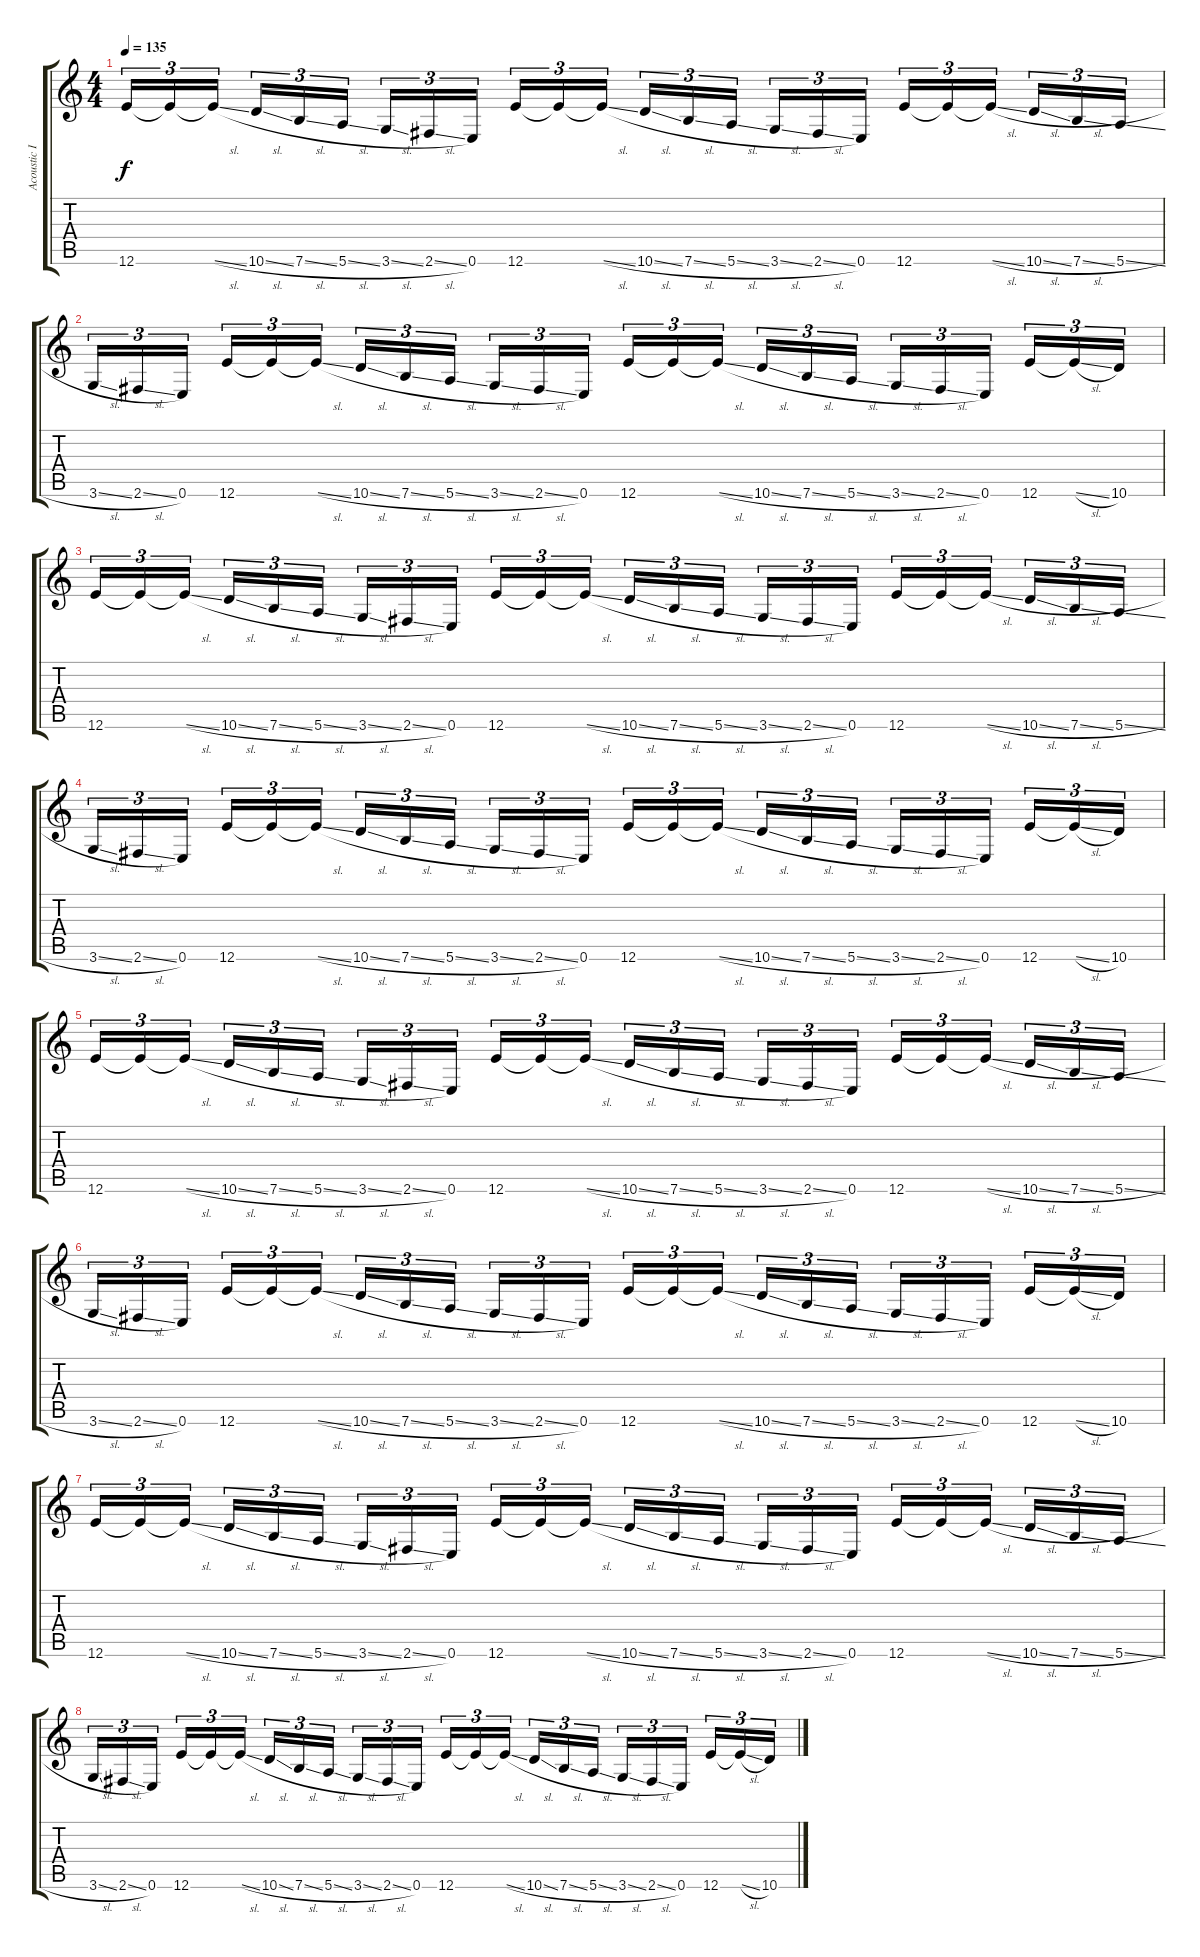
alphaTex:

\track ("Acoustic I" "Acoustic I") {instrument distortionguitar}
\staff {score tabs}
\tuning (E4 B3 G3 D3 A2 E2) {hide}
\ts (4 4)
\tempo 135
\clef g2
\ks c
12.6.16{tu (3 2) dy f balance 4} 12.6{t}.16{tu (3 2)} 12.6{sl t}.16{tu (3 2)} 10.6{sl}.16{tu (3 2)} 7.6{sl}.16{tu (3 2)} 5.6{sl}.16{tu (3 2)} 3.6{sl}.16{tu (3 2)} 2.6{sl}.16{tu (3 2)} 0.6.16{tu (3 2)} 12.6.16{tu (3 2) balance 13} 12.6{t}.16{tu (3 2)} 12.6{sl t}.16{tu (3 2)} 10.6{sl}.16{tu (3 2)} 7.6{sl}.16{tu (3 2)} 5.6{sl}.16{tu (3 2)} 3.6{sl}.16{tu (3 2)} 2.6{sl}.16{tu (3 2)} 0.6.16{tu (3 2)} 12.6.16{tu (3 2) balance 3} 12.6{t}.16{tu (3 2)} 12.6{sl t}.16{tu (3 2)} 10.6{sl}.16{tu (3 2)} 7.6{sl}.16{tu (3 2)} 5.6{sl}.16{tu (3 2)} |
3.6{sl}.16{tu (3 2)} 2.6{sl}.16{tu (3 2)} 0.6.16{tu (3 2)} 12.6.16{tu (3 2) balance 13} 12.6{t}.16{tu (3 2)} 12.6{sl t}.16{tu (3 2)} 10.6{sl}.16{tu (3 2)} 7.6{sl}.16{tu (3 2)} 5.6{sl}.16{tu (3 2)} 3.6{sl}.16{tu (3 2)} 2.6{sl}.16{tu (3 2)} 0.6.16{tu (3 2)} 12.6.16{tu (3 2) balance 4} 12.6{t}.16{tu (3 2)} 12.6{sl t}.16{tu (3 2)} 10.6{sl}.16{tu (3 2)} 7.6{sl}.16{tu (3 2)} 5.6{sl}.16{tu (3 2)} 3.6{sl}.16{tu (3 2)} 2.6{sl}.16{tu (3 2)} 0.6.16{tu (3 2)} 12.6.16{tu (3 2) balance 11} 12.6{sl t}.16{tu (3 2)} 10.6.16{tu (3 2)} |
12.6.16{tu (3 2) balance 4} 12.6{t}.16{tu (3 2)} 12.6{sl t}.16{tu (3 2)} 10.6{sl}.16{tu (3 2)} 7.6{sl}.16{tu (3 2)} 5.6{sl}.16{tu (3 2)} 3.6{sl}.16{tu (3 2)} 2.6{sl}.16{tu (3 2)} 0.6.16{tu (3 2)} 12.6.16{tu (3 2) balance 13} 12.6{t}.16{tu (3 2)} 12.6{sl t}.16{tu (3 2)} 10.6{sl}.16{tu (3 2)} 7.6{sl}.16{tu (3 2)} 5.6{sl}.16{tu (3 2)} 3.6{sl}.16{tu (3 2)} 2.6{sl}.16{tu (3 2)} 0.6.16{tu (3 2)} 12.6.16{tu (3 2) balance 3} 12.6{t}.16{tu (3 2)} 12.6{sl t}.16{tu (3 2)} 10.6{sl}.16{tu (3 2)} 7.6{sl}.16{tu (3 2)} 5.6{sl}.16{tu (3 2)} |
3.6{sl}.16{tu (3 2)} 2.6{sl}.16{tu (3 2)} 0.6.16{tu (3 2)} 12.6.16{tu (3 2) balance 13} 12.6{t}.16{tu (3 2)} 12.6{sl t}.16{tu (3 2)} 10.6{sl}.16{tu (3 2)} 7.6{sl}.16{tu (3 2)} 5.6{sl}.16{tu (3 2)} 3.6{sl}.16{tu (3 2)} 2.6{sl}.16{tu (3 2)} 0.6.16{tu (3 2)} 12.6.16{tu (3 2) balance 4} 12.6{t}.16{tu (3 2)} 12.6{sl t}.16{tu (3 2)} 10.6{sl}.16{tu (3 2)} 7.6{sl}.16{tu (3 2)} 5.6{sl}.16{tu (3 2)} 3.6{sl}.16{tu (3 2)} 2.6{sl}.16{tu (3 2)} 0.6.16{tu (3 2)} 12.6.16{tu (3 2) balance 11} 12.6{sl t}.16{tu (3 2)} 10.6.16{tu (3 2)} |
12.6.16{tu (3 2) balance 4} 12.6{t}.16{tu (3 2)} 12.6{sl t}.16{tu (3 2)} 10.6{sl}.16{tu (3 2)} 7.6{sl}.16{tu (3 2)} 5.6{sl}.16{tu (3 2)} 3.6{sl}.16{tu (3 2)} 2.6{sl}.16{tu (3 2)} 0.6.16{tu (3 2)} 12.6.16{tu (3 2) balance 13} 12.6{t}.16{tu (3 2)} 12.6{sl t}.16{tu (3 2)} 10.6{sl}.16{tu (3 2)} 7.6{sl}.16{tu (3 2)} 5.6{sl}.16{tu (3 2)} 3.6{sl}.16{tu (3 2)} 2.6{sl}.16{tu (3 2)} 0.6.16{tu (3 2)} 12.6.16{tu (3 2) balance 3} 12.6{t}.16{tu (3 2)} 12.6{sl t}.16{tu (3 2)} 10.6{sl}.16{tu (3 2)} 7.6{sl}.16{tu (3 2)} 5.6{sl}.16{tu (3 2)} |
3.6{sl}.16{tu (3 2)} 2.6{sl}.16{tu (3 2)} 0.6.16{tu (3 2)} 12.6.16{tu (3 2) balance 13} 12.6{t}.16{tu (3 2)} 12.6{sl t}.16{tu (3 2)} 10.6{sl}.16{tu (3 2)} 7.6{sl}.16{tu (3 2)} 5.6{sl}.16{tu (3 2)} 3.6{sl}.16{tu (3 2)} 2.6{sl}.16{tu (3 2)} 0.6.16{tu (3 2)} 12.6.16{tu (3 2) balance 4} 12.6{t}.16{tu (3 2)} 12.6{sl t}.16{tu (3 2)} 10.6{sl}.16{tu (3 2)} 7.6{sl}.16{tu (3 2)} 5.6{sl}.16{tu (3 2)} 3.6{sl}.16{tu (3 2)} 2.6{sl}.16{tu (3 2)} 0.6.16{tu (3 2)} 12.6.16{tu (3 2) balance 11} 12.6{sl t}.16{tu (3 2)} 10.6.16{tu (3 2)} |
12.6.16{tu (3 2) balance 4} 12.6{t}.16{tu (3 2)} 12.6{sl t}.16{tu (3 2)} 10.6{sl}.16{tu (3 2)} 7.6{sl}.16{tu (3 2)} 5.6{sl}.16{tu (3 2)} 3.6{sl}.16{tu (3 2)} 2.6{sl}.16{tu (3 2)} 0.6.16{tu (3 2)} 12.6.16{tu (3 2) balance 13} 12.6{t}.16{tu (3 2)} 12.6{sl t}.16{tu (3 2)} 10.6{sl}.16{tu (3 2)} 7.6{sl}.16{tu (3 2)} 5.6{sl}.16{tu (3 2)} 3.6{sl}.16{tu (3 2)} 2.6{sl}.16{tu (3 2)} 0.6.16{tu (3 2)} 12.6.16{tu (3 2) balance 3} 12.6{t}.16{tu (3 2)} 12.6{sl t}.16{tu (3 2)} 10.6{sl}.16{tu (3 2)} 7.6{sl}.16{tu (3 2)} 5.6{sl}.16{tu (3 2)} |
3.6{sl}.16{tu (3 2)} 2.6{sl}.16{tu (3 2)} 0.6.16{tu (3 2)} 12.6.16{tu (3 2) balance 13} 12.6{t}.16{tu (3 2)} 12.6{sl t}.16{tu (3 2)} 10.6{sl}.16{tu (3 2)} 7.6{sl}.16{tu (3 2)} 5.6{sl}.16{tu (3 2)} 3.6{sl}.16{tu (3 2)} 2.6{sl}.16{tu (3 2)} 0.6.16{tu (3 2)} 12.6.16{tu (3 2) balance 4} 12.6{t}.16{tu (3 2)} 12.6{sl t}.16{tu (3 2)} 10.6{sl}.16{tu (3 2)} 7.6{sl}.16{tu (3 2)} 5.6{sl}.16{tu (3 2)} 3.6{sl}.16{tu (3 2)} 2.6{sl}.16{tu (3 2)} 0.6.16{tu (3 2)} 12.6.16{tu (3 2) balance 11} 12.6{sl t}.16{tu (3 2)} 10.6.16{tu (3 2)}
